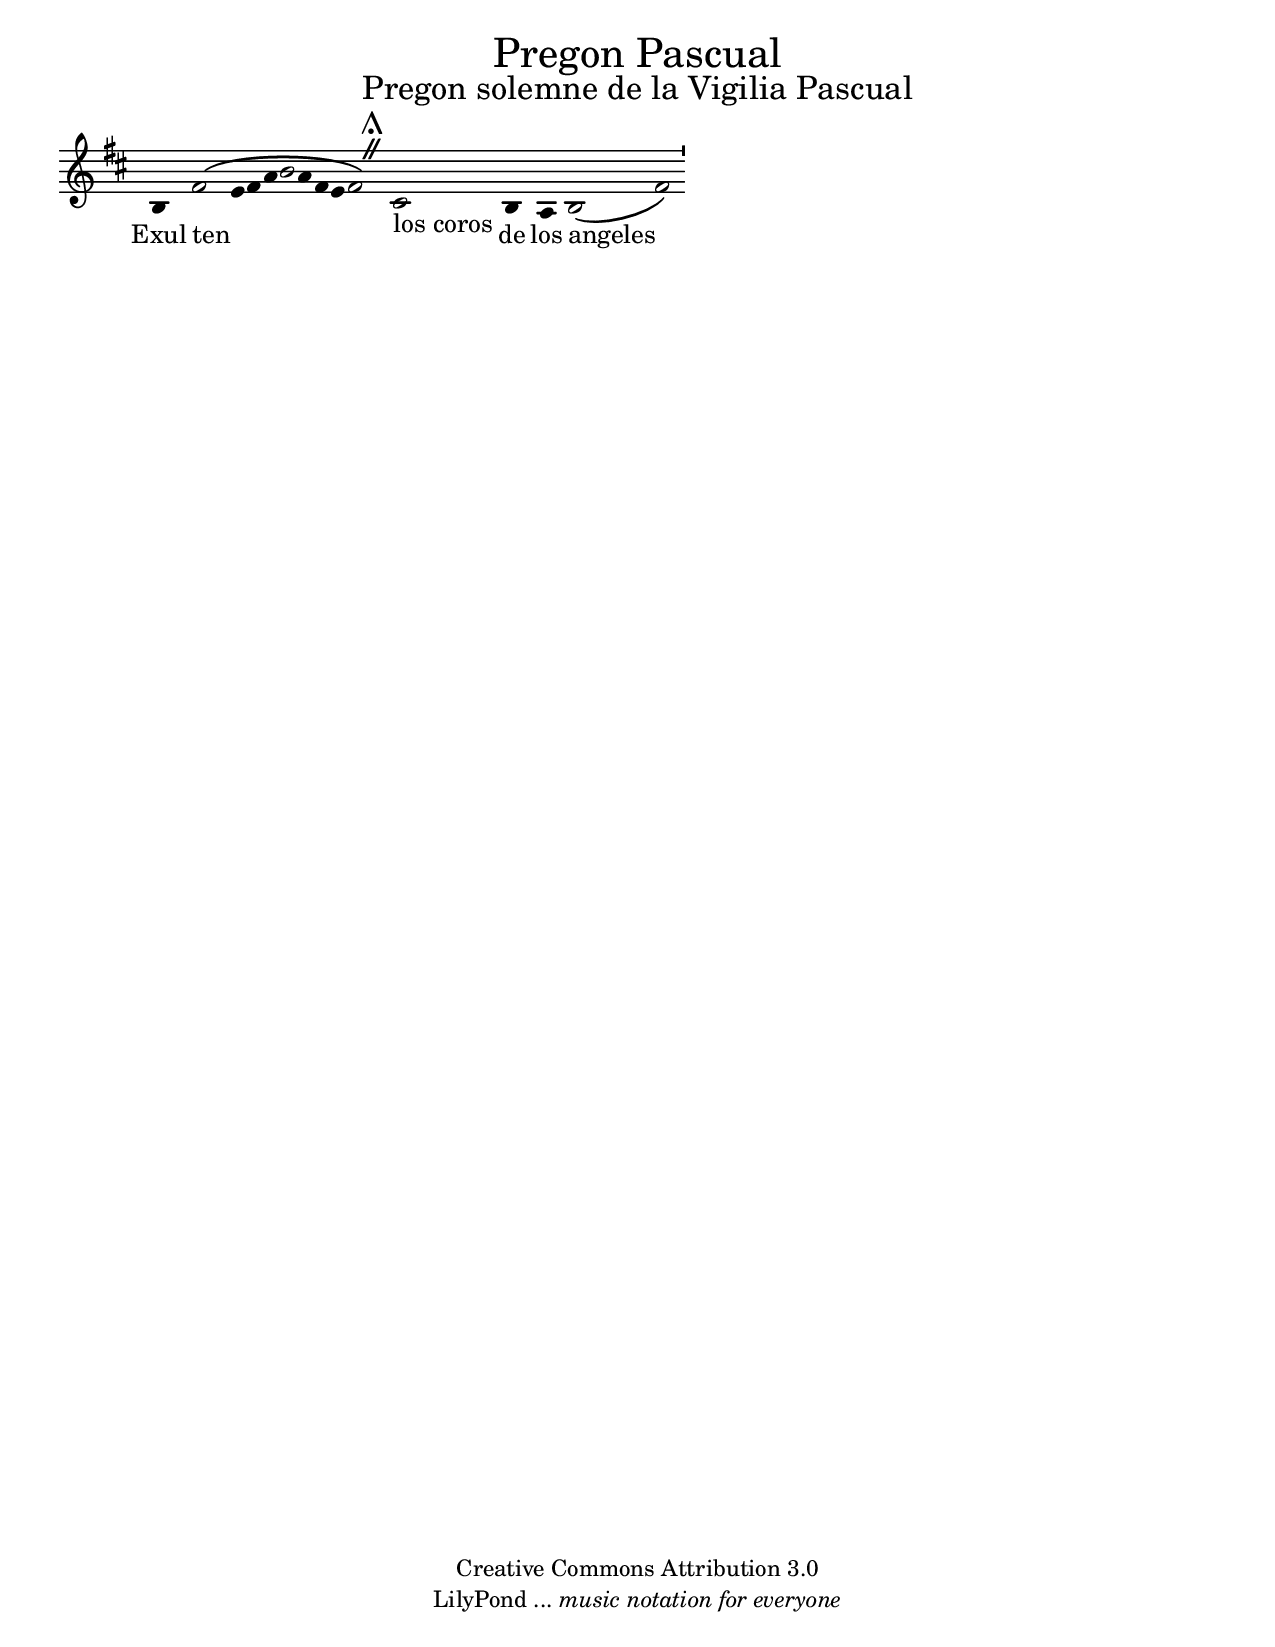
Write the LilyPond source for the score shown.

% Created on Wed Mar 02 13:55:24 CST 2011
% search.sam@

\version "2.23.2"

%#(set-global-staff-size 25)

%\markup { \fill-line { \center-align { "Dedicado a Javier Leonardo y Maybel Jahayra por su Matrimoion" } } }

\markup { \fill-line { \center-column { \fontsize #5 "Pregon Pascual" \fontsize #3 "Pregon solemne de la Vigilia Pascual" } } }

%\markup { \fill-line { " " \fontsize #2 "Kiko Argüello" } }

\header {
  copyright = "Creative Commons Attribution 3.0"
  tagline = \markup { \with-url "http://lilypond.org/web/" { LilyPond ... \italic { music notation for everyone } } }
  breakbefore = ##t 
}

\include "gregorian.ly"

chant = \relative c' {
  \key b \minor
  \set Score.timing = ##f
  \partial 4 b4
  fis'2( e4 fis4 a4 b2 a4 fis4 e4 fis2) \divisioMaior
  \textLengthOn
  cis2_\markup{ \fontsize #1 "los coros" }
  \textLengthOff
  b4 a4 b2( fis'2) \divisioMinima 
  \finalis
}

verba = \lyricmode {
  Exul ten \skip 2 de los angeles
}

\score {
  \new Staff <<
    \new Voice = "melody" \chant
    \new Lyrics = "one" \lyricsto melody \verba
  >>
  \layout {
    \context {
      \Staff
      \remove "Time_signature_engraver"
      \remove "Bar_engraver"
      \hide Stem
    }
    \context {
      \Voice
      \override Stem.length = #0
    }
    \context {
      \Score
      barAlways = ##t
    }
  }
}

\paper {
  #(set-paper-size "letter")
}

%{
convert-ly (GNU LilyPond) 2.18.0  convert-ly: Procesando «»...
Aplicando la conversión: 2.17.0, 2.17.4, 2.17.5, 2.17.6, 2.17.11,
2.17.14, 2.17.15, 2.17.18, 2.17.19, 2.17.20, 2.17.25, 2.17.27,
2.17.29, 2.17.97
%}
